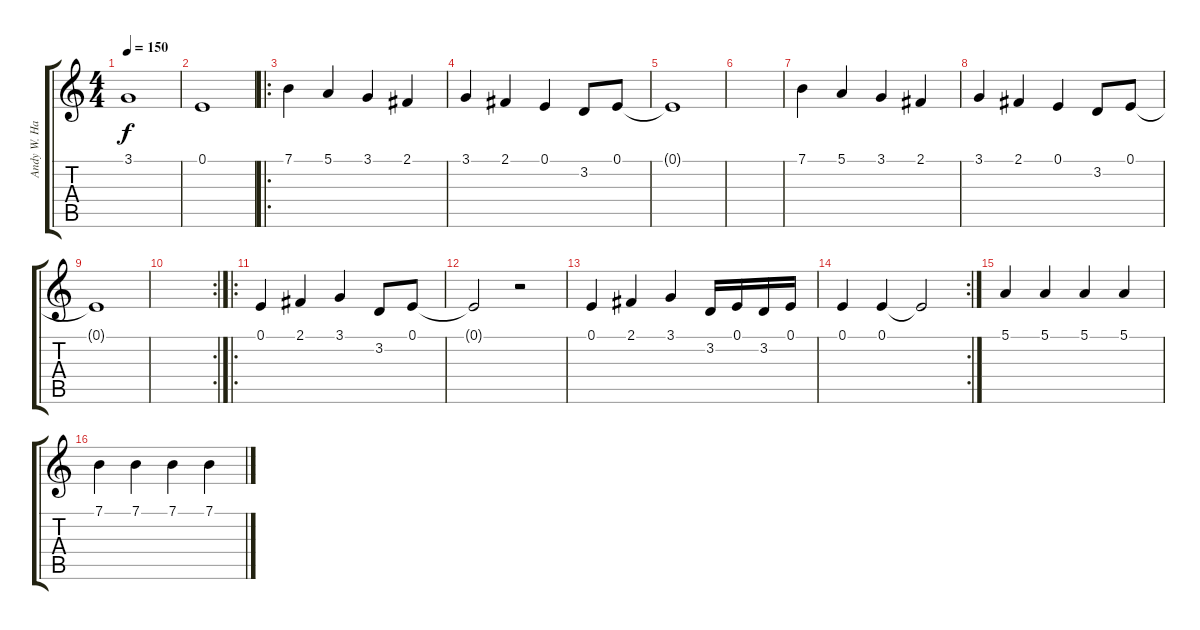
\track ("Andy W. Hackman" "Andy W. Ha") {instrument lead2sawtooth}
\staff {score tabs}
\tuning (E4 B3 G3 D3 A2 E2) {hide}
\ts (4 4)
\tempo 150
\clef g2
\ks c
3.1.1{dy f} |
0.1.1 |
\ro
7.1.4 5.1.4 3.1.4 2.1.4 |
3.1.4 2.1.4 0.1.4 3.2.8 0.1.8 |
0.1{t}.1 |
|
7.1.4 5.1.4 3.1.4 2.1.4 |
3.1.4 2.1.4 0.1.4 3.2.8 0.1.8 |
0.1{t}.1 |
\rc 2
|
\ro
0.1.4 2.1.4 3.1.4 3.2.8 0.1.8 |
0.1{t}.2 r.2 |
0.1.4 2.1.4 3.1.4 3.2.16 0.1.16 3.2.16 0.1.16 |
\rc 2
0.1.4 0.1.4 0.1{t}.2 |
5.1.4 5.1.4 5.1.4 5.1.4 |
7.1.4 7.1.4 7.1.4 7.1.4
